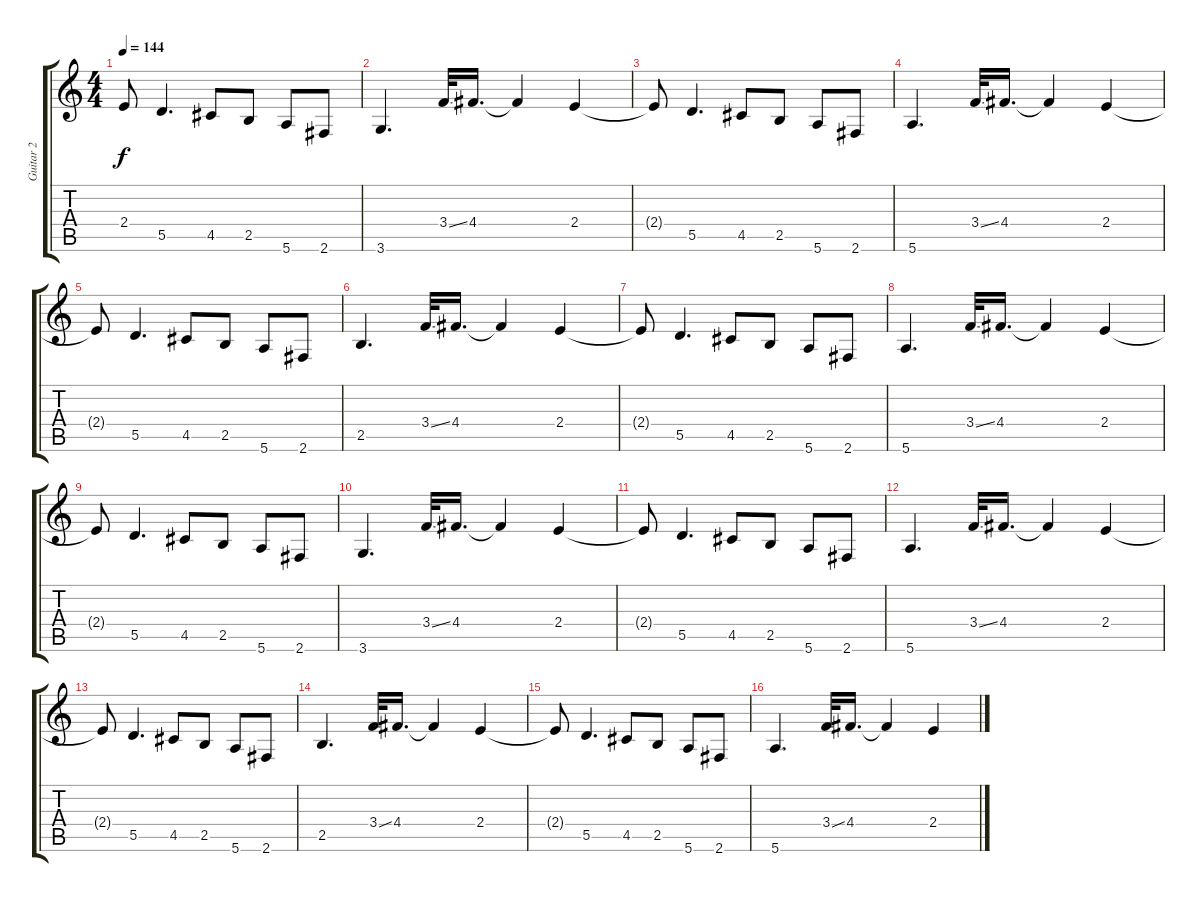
\track ("Guitar 2" "Guitar 2") {instrument electricguitarjazz}
\staff {score tabs}
\tuning (E4 B3 G3 D3 A2 E2) {hide}
\ts (4 4)
\tempo 144
\clef g2
\ks c
2.4{t}.8{dy f} 5.5.4{d} 4.5.8 2.5.8 5.6.8 2.6.8 |
3.6.4{d} 3.4{ss}.32 4.4.16{d} 4.4{t}.4 2.4.4 |
2.4{t}.8 5.5.4{d} 4.5.8 2.5.8 5.6.8 2.6.8 |
5.6.4{d} 3.4{ss}.32 4.4.16{d} 4.4{t}.4 2.4.4 |
2.4{t}.8 5.5.4{d} 4.5.8 2.5.8 5.6.8 2.6.8 |
2.5.4{d} 3.4{ss}.32 4.4.16{d} 4.4{t}.4 2.4.4 |
2.4{t}.8 5.5.4{d} 4.5.8 2.5.8 5.6.8 2.6.8 |
5.6.4{d} 3.4{ss}.32 4.4.16{d} 4.4{t}.4 2.4.4 |
2.4{t}.8 5.5.4{d} 4.5.8 2.5.8 5.6.8 2.6.8 |
3.6.4{d} 3.4{ss}.32 4.4.16{d} 4.4{t}.4 2.4.4 |
2.4{t}.8 5.5.4{d} 4.5.8 2.5.8 5.6.8 2.6.8 |
5.6.4{d} 3.4{ss}.32 4.4.16{d} 4.4{t}.4 2.4.4 |
2.4{t}.8 5.5.4{d} 4.5.8 2.5.8 5.6.8 2.6.8 |
2.5.4{d} 3.4{ss}.32 4.4.16{d} 4.4{t}.4 2.4.4 |
2.4{t}.8 5.5.4{d} 4.5.8 2.5.8 5.6.8 2.6.8 |
5.6.4{d} 3.4{ss}.32 4.4.16{d} 4.4{t}.4 2.4.4
